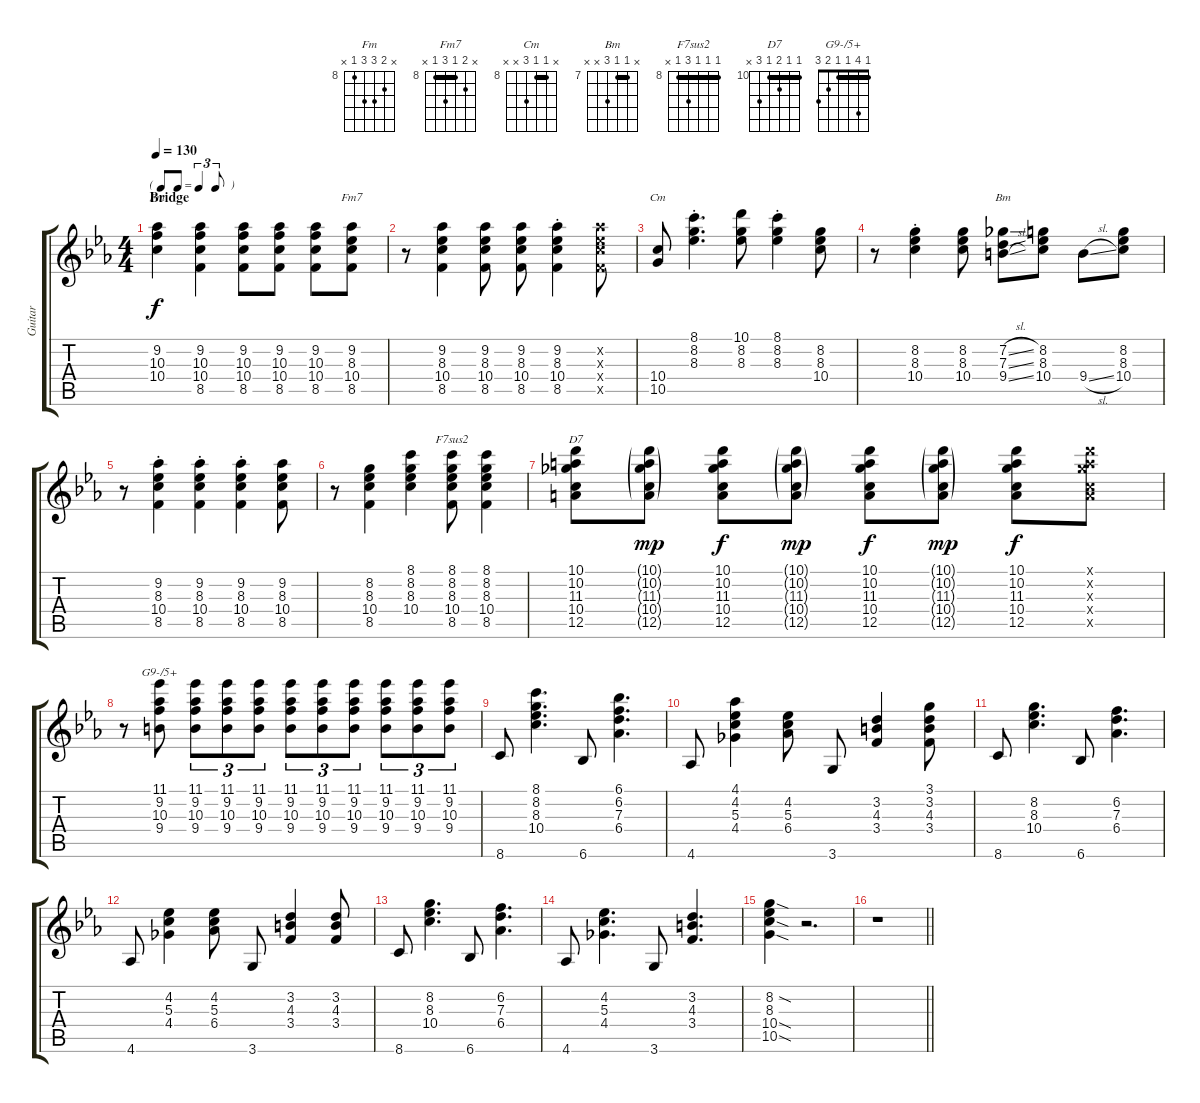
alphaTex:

\track ("Guitar" "Guitar") {instrument electricguitarclean}
\staff {score tabs}
\tuning (E4 B3 G3 D3 A2 E2) {hide}
\chord ("Fm" x 9 10 10 8 x) {firstfret 8}
\chord ("Fm7" x 9 8 10 8 x) {firstfret 8 barre 8}
\chord ("Cm" x 8 8 10 x x) {firstfret 8 barre 8}
\chord ("Bm" x 7 7 9 x x) {firstfret 7 barre 7}
\chord ("F7sus2" 8 8 8 10 8 x) {firstfret 8 barre 8}
\chord ("D7" 10 10 11 10 12 x) {firstfret 10 barre 10}
\chord ("G9-/5+" 1 4 1 1 2 3) {barre 1}
\ts (4 4)
\tf triplet8th
\section ("" "Bridge")
\tempo 130
\clef g2
\ks eb
(9.2 10.3 10.4).4{ch "Fm" dy f} (9.2 10.3 10.4 8.5).4 (9.2 10.3 10.4 8.5).8 (9.2 10.3 10.4 8.5).8 (9.2 10.3 10.4 8.5).8 (9.2 8.3 10.4 8.5).8{ch "Fm7"} |
r.8 (9.2 8.3 10.4 8.5).4 (9.2 8.3 10.4 8.5).8 (9.2 8.3 10.4 8.5).8 (9.2{st} 8.3{st} 10.4{st} 8.5{st}).4 (9.2{x} 8.3{x} 10.4{x} 8.5{x}).8 |
(10.4 10.5).8{ch "Cm"} (8.1{st} 8.2{st} 8.3{st}).4{d} (10.1 8.2 8.3).8 (8.1{st} 8.2{st} 8.3{st}).4 (8.2 8.3 10.4).8 |
r.8 (8.2{st} 8.3{st} 10.4{st}).4 (8.2 8.3 10.4).8 (7.2{sl} 7.3{sl} 9.4{sl}).8{ch "Bm"} (8.2 8.3 10.4).8 9.4{sl}.8 (8.2 8.3 10.4).8 |
r.8 (9.2{st} 8.3{st} 10.4{st} 8.5{st}).4 (9.2{st} 8.3{st} 10.4{st} 8.5{st}).4 (9.2{st} 8.3{st} 10.4{st} 8.5{st}).4 (9.2 8.3 10.4 8.5).8 |
r.8 (8.2 8.3 10.4 8.5).4 (8.1 8.2 8.3 10.4).4 (8.1 8.2 8.3 10.4 8.5).8{ch "F7sus2"} (8.1 8.2 8.3 10.4 8.5).4 |
(10.1 10.2 11.3 10.4 12.5).8{ch "D7"} (10.1{g} 10.2{g} 11.3{g} 10.4{g} 12.5{g}).8{dy mp} (10.1 10.2 11.3 10.4 12.5).8{dy f} (10.1{g} 10.2{g} 11.3{g} 10.4{g} 12.5{g}).8{dy mp} (10.1 10.2 11.3 10.4 12.5).8{dy f} (10.1{g} 10.2{g} 11.3{g} 10.4{g} 12.5{g}).8{dy mp} (10.1 10.2 11.3 10.4 12.5).8{dy f} (10.1{x} 10.2{x} 11.3{x} 10.4{x} 12.5{x}).8 |
r.8 (11.1 9.2 10.3 9.4).8{ch "G9-/5+"} (11.1 9.2 10.3 9.4).8{tu (3 2)} (11.1 9.2 10.3 9.4).8{tu (3 2)} (11.1 9.2 10.3 9.4).8{tu (3 2)} (11.1 9.2 10.3 9.4).8{tu (3 2)} (11.1 9.2 10.3 9.4).8{tu (3 2)} (11.1 9.2 10.3 9.4).8{tu (3 2)} (11.1 9.2 10.3 9.4).8{tu (3 2)} (11.1 9.2 10.3 9.4).8{tu (3 2)} (11.1 9.2 10.3 9.4).8{tu (3 2)} |
8.6.8 (8.1 8.2 8.3 10.4).4{d} 6.6.8 (6.1 6.2 7.3 6.4).4{d} |
4.6.8 (4.1 4.2 5.3 4.4).4 (4.2 5.3 6.4).8 3.6.8 (3.2 4.3 3.4).4 (3.1 3.2 4.3 3.4).8 |
8.6.8 (8.2 8.3 10.4).4{d} 6.6.8 (6.2 7.3 6.4).4{d} |
4.6.8 (4.2 5.3 4.4).4 (4.2 5.3 6.4).8 3.6.8 (3.2 4.3 3.4).4 (3.2 4.3 3.4).8 |
8.6.8 (8.2 8.3 10.4).4{d} 6.6.8 (6.2 7.3 6.4).4{d} |
4.6.8 (4.2 5.3 4.4).4{d} 3.6.8 (3.2 4.3 3.4).4{d} |
(8.2{sod} 8.3 10.4{sod} 10.5{sod}).4 r.2{d} |
\barLineRight lightlight
r.1
